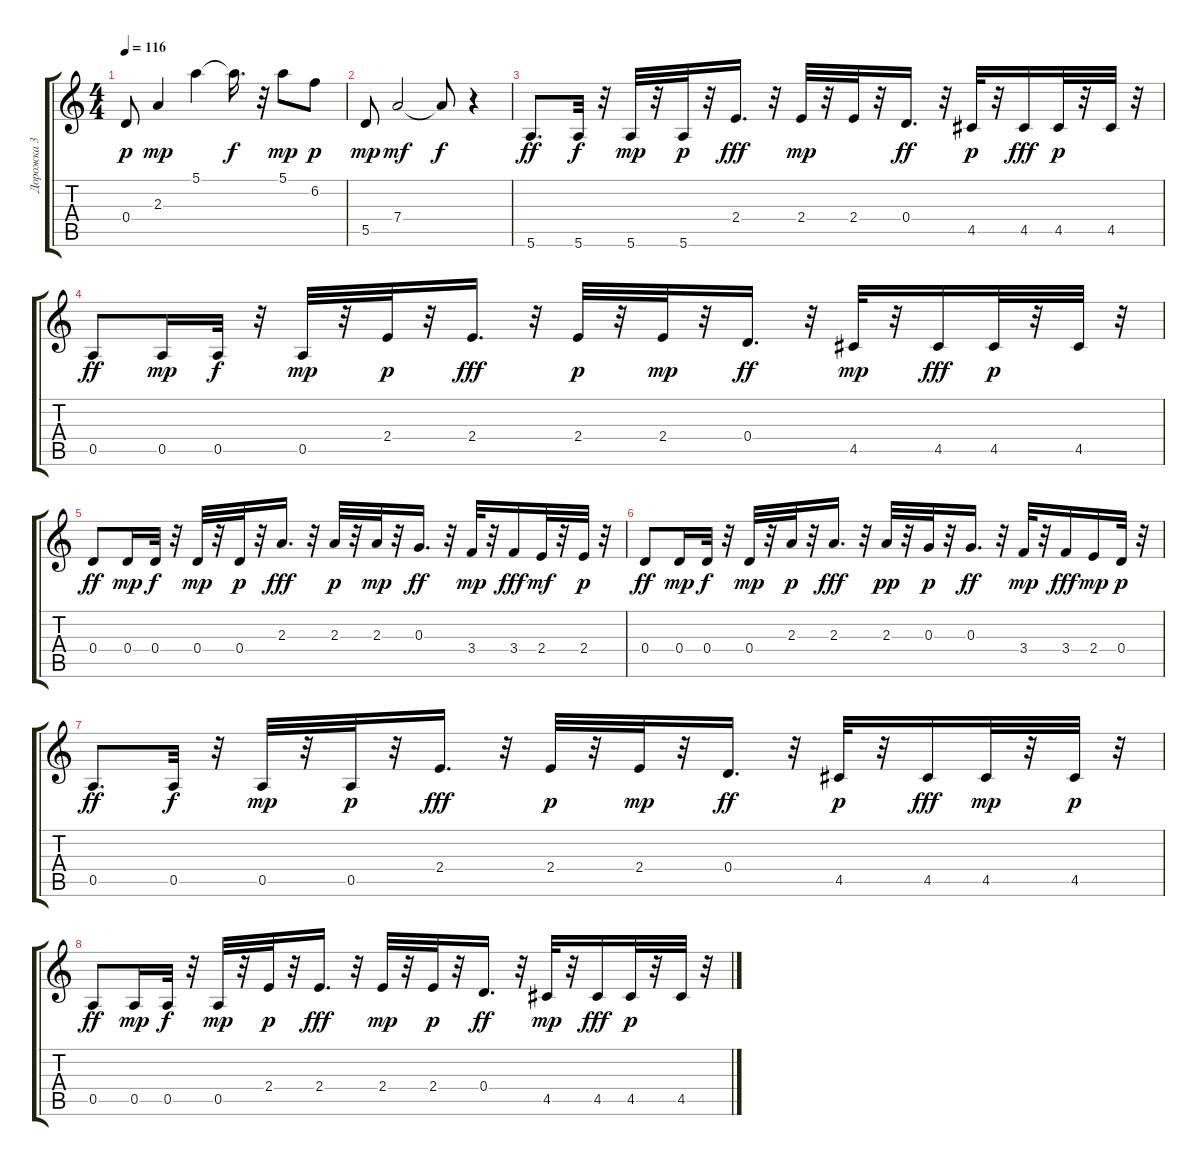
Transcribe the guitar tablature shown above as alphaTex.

\track ("Дорожка 3" "Дорожка 3") {instrument acousticguitarsteel}
\staff {score tabs}
\tuning (E4 B3 G3 D3 A2 E2) {hide}
\ts (4 4)
\tempo 116
\clef g2
\ks c
0.4.8{dy p} 2.3.4{dy mp} 5.1.4 5.1{t}.16{d dy f} r.32 5.1.8{dy mp} 6.2.8{dy p} |
5.5.8{dy mp} 7.4.2{dy mf} 7.4{t}.8{dy f} r.4 |
5.6.8{d dy ff} 5.6.32{dy f balance 0} r.32 5.6.32{dy mp} r.32 5.6.32{dy p} r.32 2.4.16{d dy fff balance 8} r.32 2.4.32{dy mp balance 2} r.32 2.4.32 r.32 0.4.16{d dy ff balance 8} r.32 4.5.32{dy p balance 2} r.32 4.5.16{dy fff balance 8} 4.5.32{dy p balance 6} r.32 4.5.32{balance 0} r.32 |
0.5.8{dy ff balance 8} 0.5.16{dy mp} 0.5.32{dy f balance 0} r.32 0.5.32{dy mp} r.32 2.4.32{dy p} r.32 2.4.16{d dy fff balance 8} r.32 2.4.32{dy p balance 2} r.32 2.4.32{dy mp} r.32 0.4.16{d dy ff balance 8} r.32 4.5.32{dy mp balance 2} r.32 4.5.16{dy fff balance 8} 4.5.32{dy p balance 6} r.32 4.5.32{balance 0} r.32 |
0.4.8{dy ff balance 8} 0.4.16{dy mp} 0.4.32{dy f balance 0} r.32 0.4.32{dy mp} r.32 0.4.32{dy p} r.32 2.3.16{d dy fff balance 8} r.32 2.3.32{dy p balance 2} r.32 2.3.32{dy mp} r.32 0.3.16{d dy ff balance 8} r.32 3.4.32{dy mp balance 2} r.32 3.4.16{dy fff balance 8} 2.4.32{dy mf balance 6} r.32 2.4.32{dy p balance 0} r.32 |
0.4.8{dy ff balance 8} 0.4.16{dy mp} 0.4.32{dy f balance 0} r.32 0.4.32{dy mp} r.32 2.3.32{dy p} r.32 2.3.16{d dy fff balance 8} r.32 2.3.32{dy pp balance 2} r.32 0.3.32{dy p} r.32 0.3.16{d dy ff balance 8} r.32 3.4.32{dy mp balance 2} r.32 3.4.16{dy fff balance 8} 2.4.16{dy mp balance 6} 0.4.32{dy p balance 0} r.32 |
0.5.8{d dy ff balance 8} 0.5.32{dy f balance 0} r.32 0.5.32{dy mp} r.32 0.5.32{dy p} r.32 2.4.16{d dy fff balance 8} r.32 2.4.32{dy p balance 2} r.32 2.4.32{dy mp} r.32 0.4.16{d dy ff balance 8} r.32 4.5.32{dy p balance 2} r.32 4.5.16{dy fff balance 8} 4.5.32{dy mp balance 6} r.32 4.5.32{dy p balance 0} r.32 |
0.5.8{dy ff balance 8} 0.5.16{dy mp} 0.5.32{dy f balance 0} r.32 0.5.32{dy mp} r.32 2.4.32{dy p} r.32 2.4.16{d dy fff balance 8} r.32 2.4.32{dy mp balance 2} r.32 2.4.32{dy p} r.32 0.4.16{d dy ff balance 8} r.32 4.5.32{dy mp balance 2} r.32 4.5.16{dy fff balance 8} 4.5.32{dy p balance 6} r.32 4.5.32{balance 0} r.32
